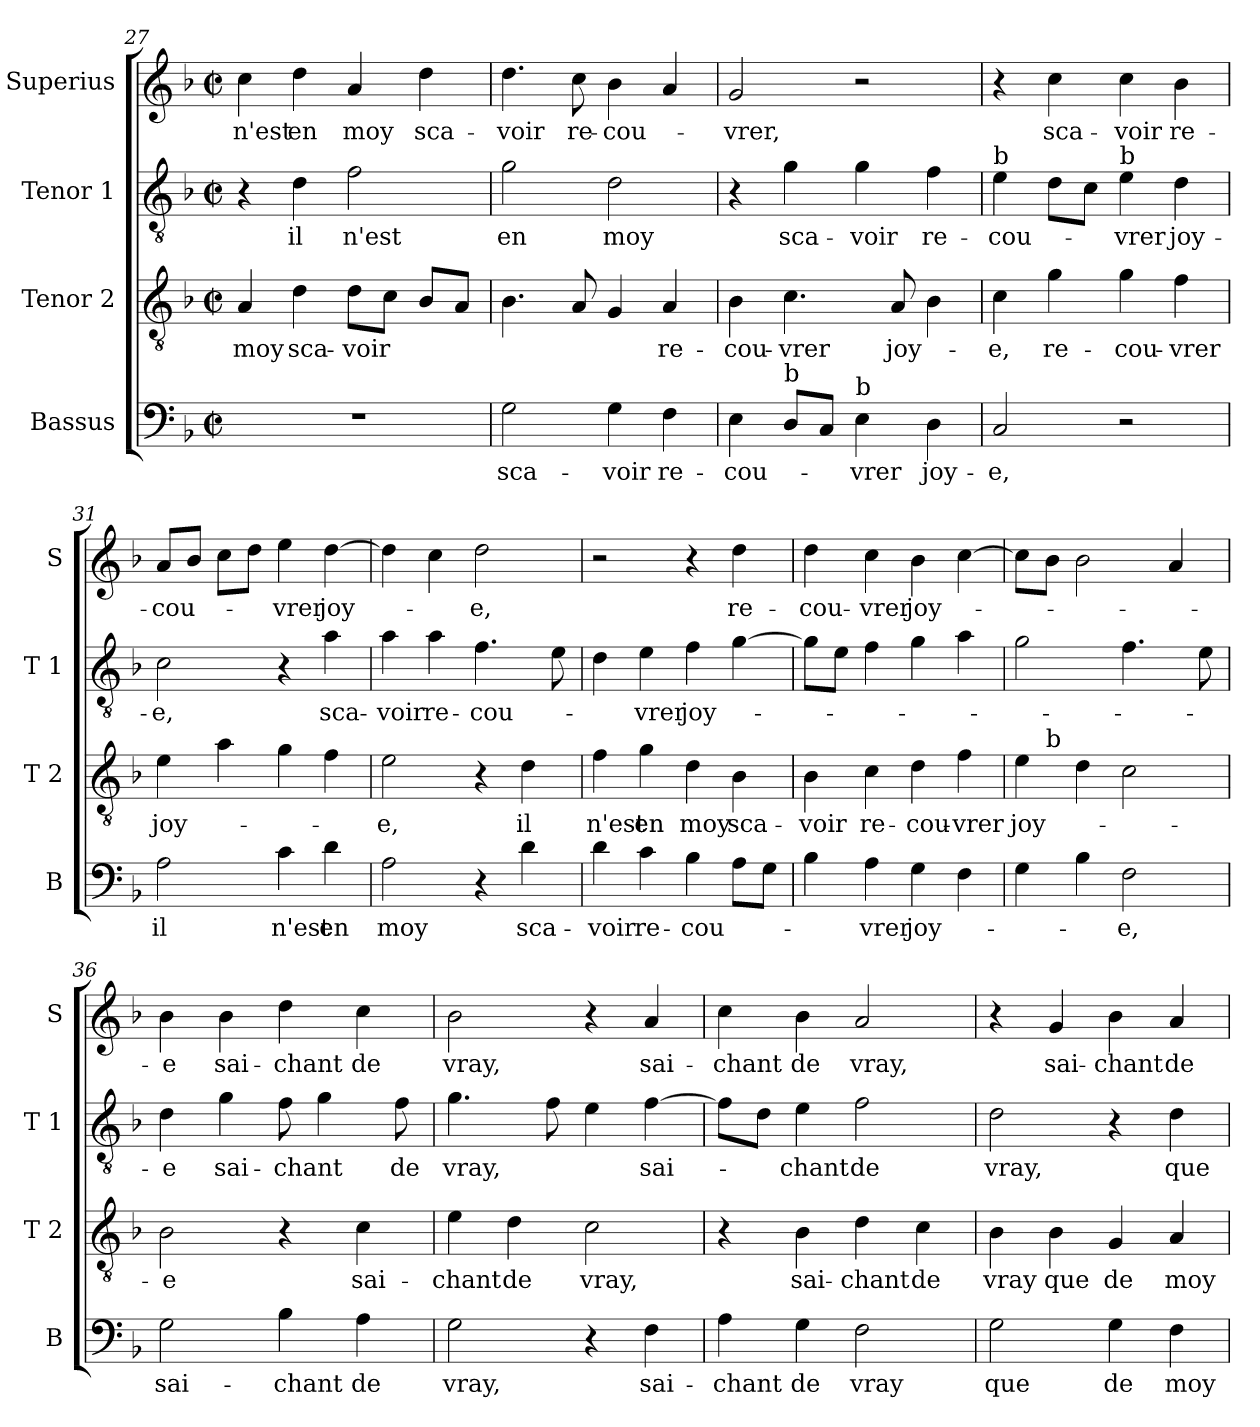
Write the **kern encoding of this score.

**kern	**text	**kern	**text	**kern	**text	**kern	**text
*part4	*part4	*part3	*part3	*part2	*part2	*part1	*part1
*staff4	*staff4	*staff3	*staff3	*staff2	*staff2	*staff1	*staff1
*I"Bassus	*	*I"Tenor 2	*	*I"Tenor 1	*	*I"Superius	*
*I'B	*	*I'T 2	*	*I'T 1	*	*I'S	*
*clefF4	*	*clefGv2	*	*clefGv2	*	*clefG2	*
*k[b-]	*	*k[b-]	*	*k[b-]	*	*k[b-]	*
*F:	*	*F:	*	*F:	*	*F:	*
*M2/2	*	*M2/2	*	*M2/2	*	*M2/2	*
*met(c|)	*	*met(c|)	*	*met(c|)	*	*met(c|)	*
=27	=27	=27	=27	=27	=27	=27	=27
1r	.	4A/	moy	4r	.	4cc\	n'est
.	.	4d\	sca-	4d\	il	4dd\	en
.	.	8d\L	-voir	2f\	n'est	4a/	moy
.	.	8c\J	.	.	.	.	.
.	.	8B-/L	.	.	.	4dd\	sca-
.	.	8A/J	.	.	.	.	.
=28	=28	=28	=28	=28	=28	=28	=28
2G\	sca-	4.B-\	.	2g\	en	4.dd\	-voir
.	.	8A/	.	.	.	8cc\	re-
4G\	-voir	4G/	.	2d\	moy	4b-\	-cou-
4F\	re-	4A/	re-	.	.	4a/	.
=29	=29	=29	=29	=29	=29	=29	=29
4E\	-cou-	4B-\	-cou-	4r	.	2g/	-vrer,
!LO:TX:a:t=b	!	!	!	!	!	!	!
8D/L	.	4.c\	-vrer	4g\	sca-	.	.
8C/J	.	.	.	.	.	.	.
!LO:TX:a:t=b	!	!	!	!	!	!	!
4E\	-vrer	.	.	4g\	-voir	2r	.
.	.	8A/	joy-	.	.	.	.
4D\	joy-	4B-\	.	4f\	re-	.	.
=30	=30	=30	=30	=30	=30	=30	=30
!	!	!	!	!LO:TX:a:t=b	!	!	!
2C/	-e,	4c\	-e,	4e\	-cou-	4r	.
.	.	4g\	re-	8d\L	.	4cc\	sca-
.	.	.	.	8c\J	.	.	.
!	!	!	!	!LO:TX:a:t=b	!	!	!
2r	.	4g\	-cou-	4e\	-vrer	4cc\	-voir
.	.	4f\	-vrer	4d\	joy-	4b-\	re-
!!LO:PB:g=z
=31	=31	=31	=31	=31	=31	=31	=31
2A\	il	4e\	joy-	2c\	-e,	8a/L	-cou-
.	.	.	.	.	.	8b-/J	.
.	.	4a\	.	.	.	8cc\L	.
.	.	.	.	.	.	8dd\J	.
4c\	n'est	4g\	.	4r	.	4ee\	-vrer
4d\	en	4f\	.	4a\	sca-	[4dd\	joy-
=32	=32	=32	=32	=32	=32	=32	=32
2A\	moy	2e\	-e,	4a\	-voir	4dd\]	.
.	.	.	.	4a\	re-	4cc\	.
4r	.	4r	.	4.f\	-cou-	2dd\	-e,
4d\	sca-	4d\	il	.	.	.	.
.	.	.	.	8e\	.	.	.
=33	=33	=33	=33	=33	=33	=33	=33
4d\	-voir	4f\	n'est	4d\	.	2r	.
4c\	re-	4g\	en	4e\	-vrer	.	.
4B-\	-cou-	4d\	moy	4f\	joy-	4r	.
8A\L	.	4B-\	sca-	[4g\	.	4dd\	re-
8G\J	.	.	.	.	.	.	.
=34	=34	=34	=34	=34	=34	=34	=34
4B-\	.	4B-\	-voir	8g\L]	.	4dd\	-cou-
.	.	.	.	8e\J	.	.	.
4A\	-vrer	4c\	re-	4f\	.	4cc\	-vrer
4G\	joy-	4d\	-cou-	4g\	.	4b-\	joy-
4F\	.	4f\	-vrer	4a\	.	[4cc\	.
=35	=35	=35	=35	=35	=35	=35	=35
*	*	*^	*	*	*	*	*
4G\	.	4e\	8ryy	joy-	2g\	.	8cc\L]	.
!	!	!	!LO:TX:a:t=b	!	!	!	!	!
.	.	.	2..ryy	.	.	.	8b-\J	.
4B-\	.	4d\	.	.	.	.	2b-\	.
2F\	-e,	2c\	.	.	4.f\	.	.	.
.	.	.	.	.	.	.	4a/	.
.	.	.	.	.	8e\	.	.	.
*	*	*v	*v	*	*	*	*	*
!!LO:LB:g=z
=36	=36	=36	=36	=36	=36	=36	=36
2G\	sai-	2B-\	-e	4d\	-e	4b-\	-e
.	.	.	.	4g\	sai-	4b-\	sai-
4B-\	-chant	4r	.	8f\	-chant	4dd\	-chant
.	.	.	.	4g\	.	.	.
4A\	de	4c\	sai-	.	.	4cc\	de
.	.	.	.	8f\	de	.	.
=37	=37	=37	=37	=37	=37	=37	=37
2G\	vray,	4e\	-chant	4.g\	vray,	2b-\	vray,
.	.	4d\	de	.	.	.	.
.	.	.	.	8f\	.	.	.
4r	.	2c\	vray,	4e\	.	4r	.
4F\	sai-	.	.	[4f\	sai-	4a/	sai-
=38	=38	=38	=38	=38	=38	=38	=38
4A\	-chant	4r	.	8f\L]	.	4cc\	-chant
.	.	.	.	8d\J	.	.	.
4G\	de	4B-\	sai-	4e\	-chant	4b-\	de
2F\	vray	4d\	-chant	2f\	de	2a/	vray,
.	.	4c\	de	.	.	.	.
=39	=39	=39	=39	=39	=39	=39	=39
2G\	que	4B-\	vray	2d\	vray,	4r	.
.	.	4B-\	que	.	.	4g/	sai-
4G\	de	4G/	de	4r	.	4b-\	-chant
4F\	moy	4A/	moy	4d\	que	4a/	de
=	=	=	=	=	=	=	=
*-	*-	*-	*-	*-	*-	*-	*-
